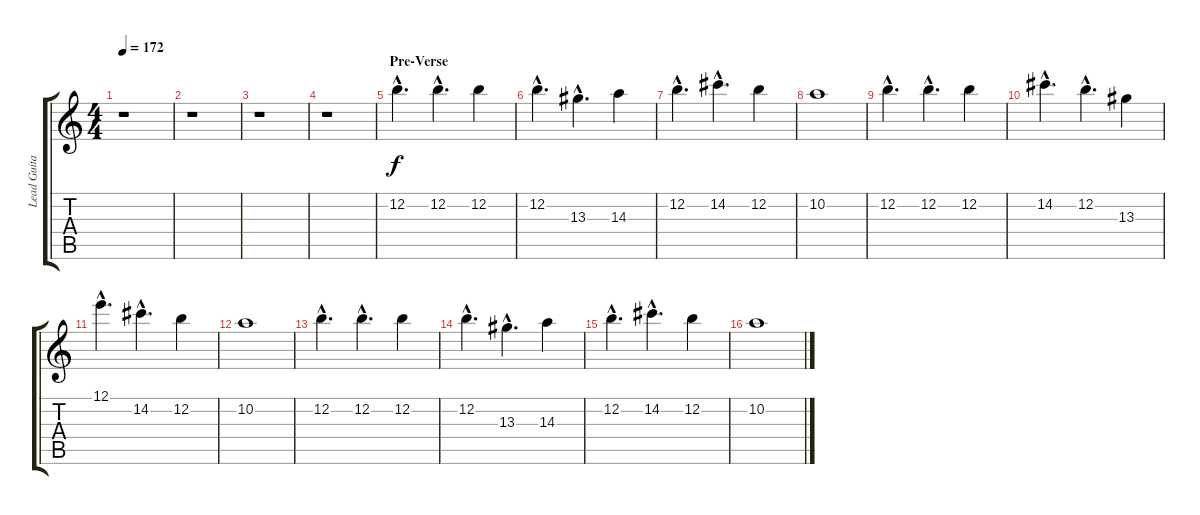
\track ("Lead Guitar 1" "Lead Guita") {instrument distortionguitar}
\staff {score tabs}
\tuning (E4 B3 G3 D3 A2 E2) {hide}
\ts (4 4)
\tempo 172
\clef g2
\ks c
r.1{dy f} |
r.1 |
r.1 |
r.1 |
\section ("" "Pre-Verse")
12.2{hac}.4{d} 12.2{hac}.4{d} 12.2.4 |
12.2{hac}.4{d} 13.3{hac}.4{d} 14.3.4 |
12.2{hac}.4{d} 14.2{hac}.4{d} 12.2.4 |
10.2.1 |
12.2{hac}.4{d} 12.2{hac}.4{d} 12.2.4 |
14.2{hac}.4{d} 12.2{hac}.4{d} 13.3.4 |
12.1{hac}.4{d} 14.2{hac}.4{d} 12.2.4 |
10.2.1 |
12.2{hac}.4{d} 12.2{hac}.4{d} 12.2.4 |
12.2{hac}.4{d} 13.3{hac}.4{d} 14.3.4 |
12.2{hac}.4{d} 14.2{hac}.4{d} 12.2.4 |
10.2.1
